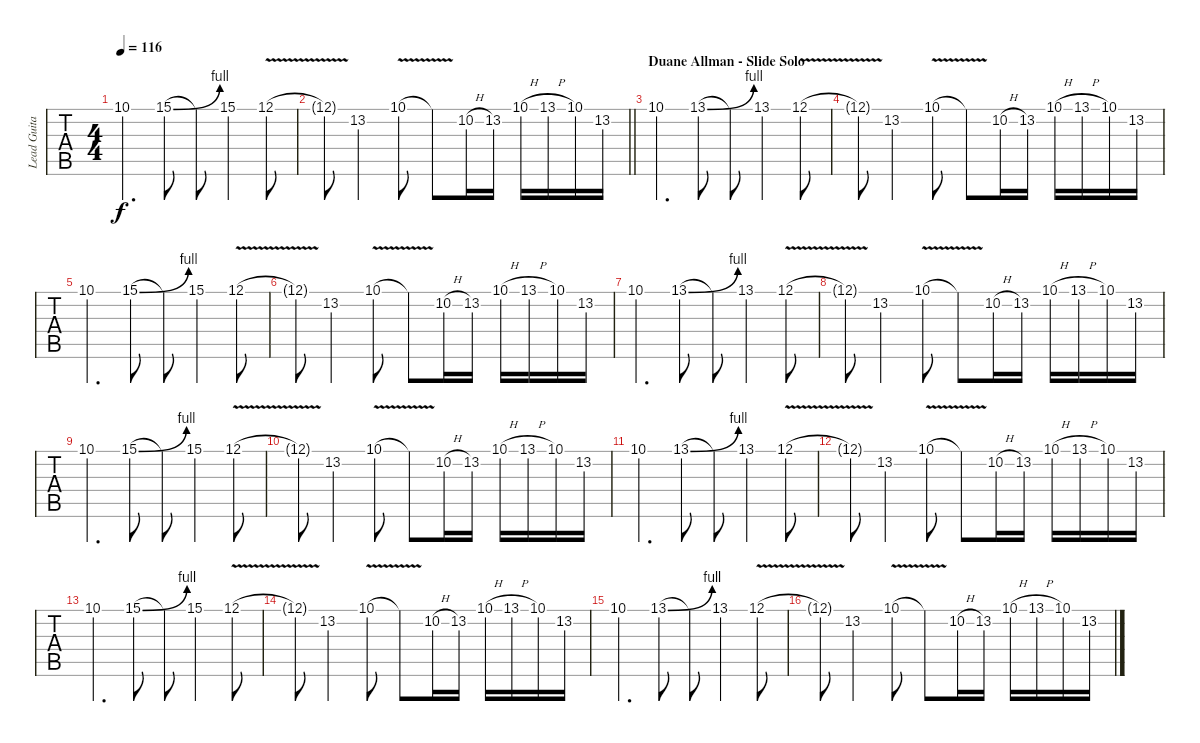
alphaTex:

\track ("Lead Guitar - Main Theme (Tr. 3A)" "Lead Guita") {instrument distortionguitar}
\staff {tabs}
\tuning (E4 B3 G3 D3 A2 E2) {hide}
\ts (4 4)
\tempo 116
\clef g2
\ks c
10.1.4{d dy f} 15.1{be (bend 0 0 60 4)}.8 15.1{t}.8 15.1.4 12.1{v}.8 |
\barLineRight lightlight
12.1{t}.8 13.2.4 10.1{v}.8 10.1{t}.8 10.2{h}.16 13.2.16 10.1{h}.16 13.1{h}.16 10.1.16 13.2.16 |
\section ("" "Duane Allman - Slide Solo")
10.1.4{d} 13.1{be (bend 0 0 60 4)}.8 13.1{t}.8 13.1.4 12.1{v}.8 |
12.1{t}.8 13.2.4 10.1{v}.8 10.1{t}.8 10.2{h}.16 13.2.16 10.1{h}.16 13.1{h}.16 10.1.16 13.2.16 |
10.1.4{d} 15.1{be (bend 0 0 60 4)}.8 15.1{t}.8 15.1.4 12.1{v}.8 |
12.1{t}.8 13.2.4 10.1{v}.8 10.1{t}.8 10.2{h}.16 13.2.16 10.1{h}.16 13.1{h}.16 10.1.16 13.2.16 |
10.1.4{d} 13.1{be (bend 0 0 60 4)}.8 13.1{t}.8 13.1.4 12.1{v}.8 |
12.1{t}.8 13.2.4 10.1{v}.8 10.1{t}.8 10.2{h}.16 13.2.16 10.1{h}.16 13.1{h}.16 10.1.16 13.2.16 |
10.1.4{d} 15.1{be (bend 0 0 60 4)}.8 15.1{t}.8 15.1.4 12.1{v}.8 |
12.1{t}.8 13.2.4 10.1{v}.8 10.1{t}.8 10.2{h}.16 13.2.16 10.1{h}.16 13.1{h}.16 10.1.16 13.2.16 |
10.1.4{d} 13.1{be (bend 0 0 60 4)}.8 13.1{t}.8 13.1.4 12.1{v}.8 |
12.1{t}.8 13.2.4 10.1{v}.8 10.1{t}.8 10.2{h}.16 13.2.16 10.1{h}.16 13.1{h}.16 10.1.16 13.2.16 |
10.1.4{d} 15.1{be (bend 0 0 60 4)}.8 15.1{t}.8 15.1.4 12.1{v}.8 |
12.1{t}.8 13.2.4 10.1{v}.8 10.1{t}.8 10.2{h}.16 13.2.16 10.1{h}.16 13.1{h}.16 10.1.16 13.2.16 |
10.1.4{d} 13.1{be (bend 0 0 60 4)}.8 13.1{t}.8 13.1.4 12.1{v}.8 |
12.1{t}.8 13.2.4 10.1{v}.8 10.1{t}.8 10.2{h}.16 13.2.16 10.1{h}.16 13.1{h}.16 10.1.16 13.2.16
